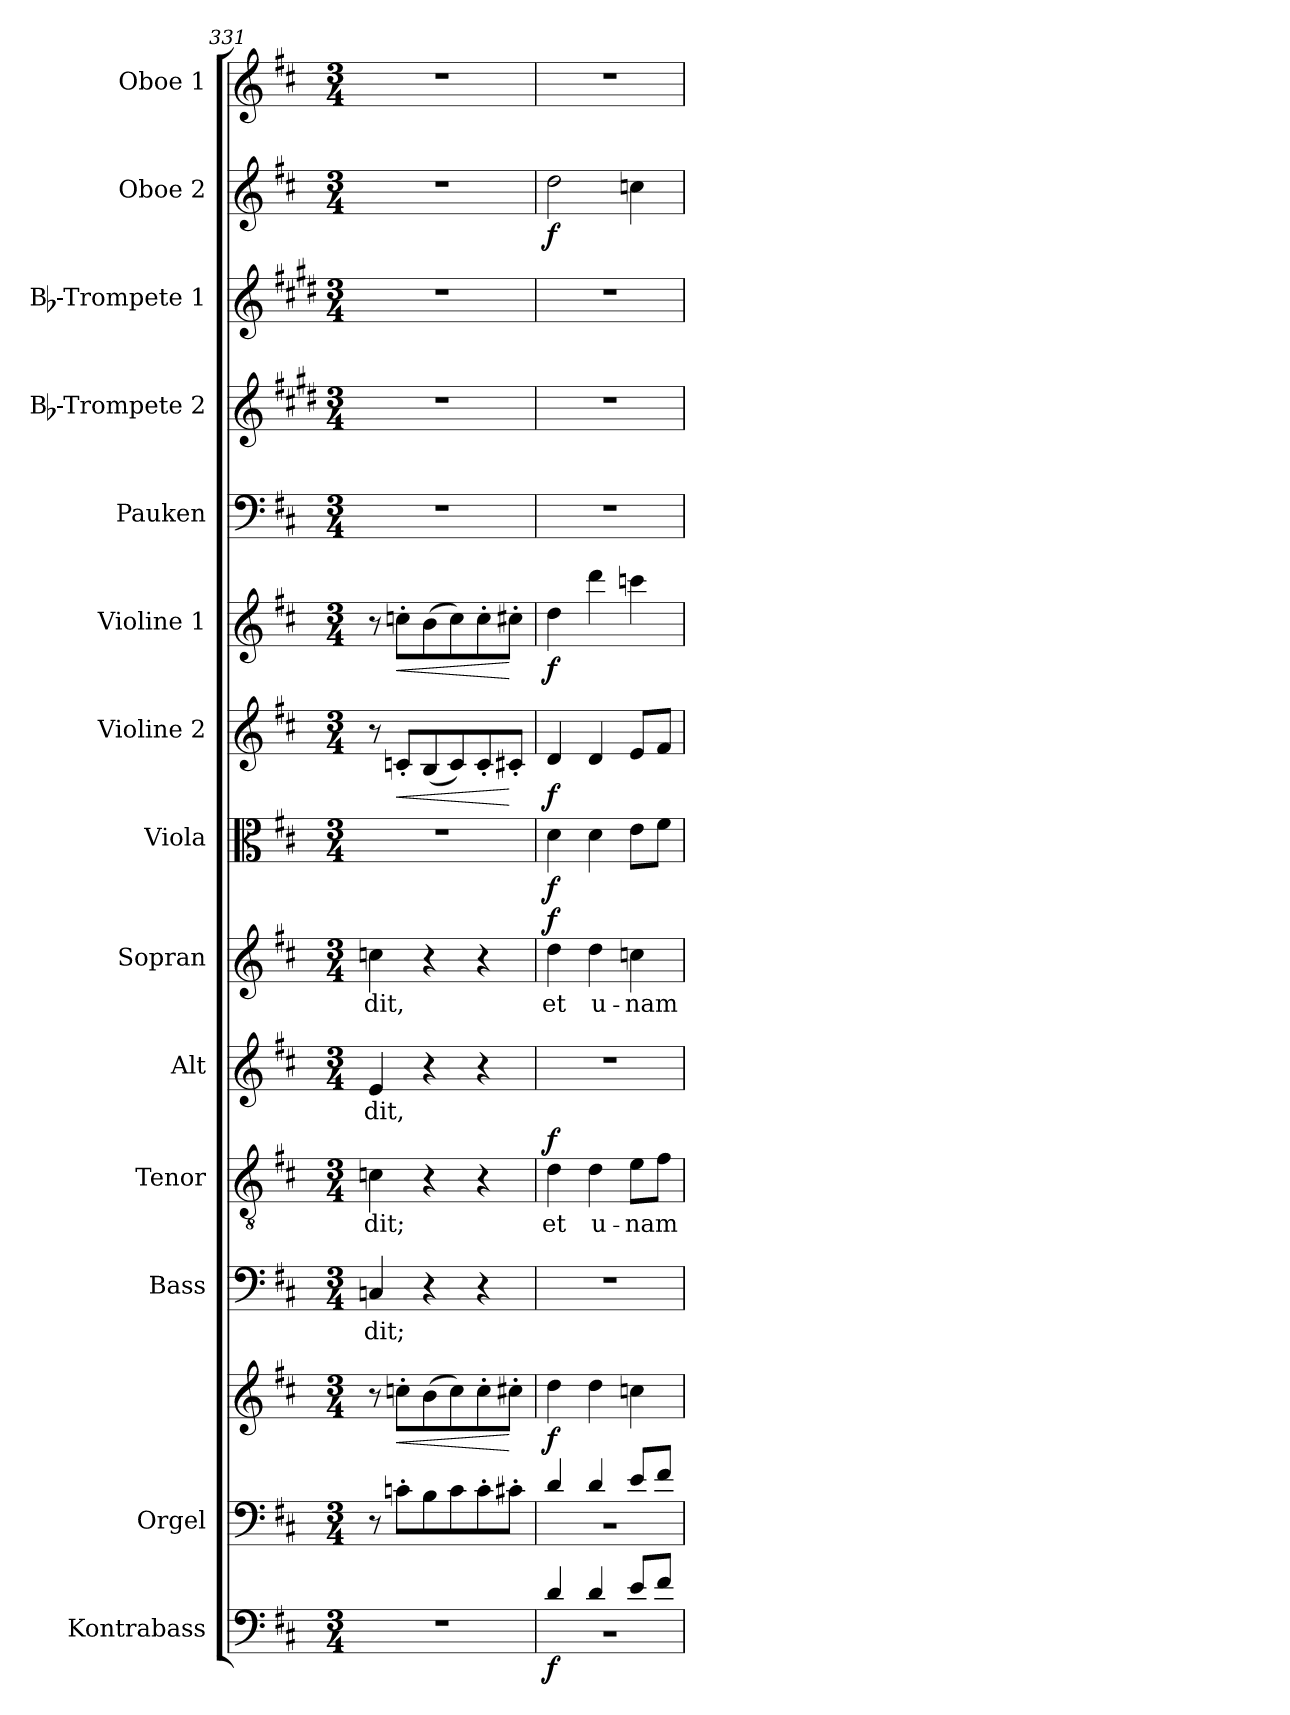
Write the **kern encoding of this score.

**kern	**dynam	**kern	**kern	**dynam	**kern	**text	**kern	**text	**dynam	**kern	**text	**kern	**text	**dynam	**kern	**dynam	**kern	**dynam	**kern	**dynam	**kern	**kern	**kern	**kern	**dynam	**kern
*part14	*part14	*part13	*part13	*part13	*part12	*part12	*part11	*part11	*part11	*part10	*part10	*part9	*part9	*part9	*part8	*part8	*part7	*part7	*part6	*part6	*part5	*part4	*part3	*part2	*part2	*part1
*staff15	*staff15	*staff14	*staff13	*staff13/14	*staff12	*staff12	*staff11	*staff11	*staff11	*staff10	*staff10	*staff9	*staff9	*staff9	*staff8	*staff8	*staff7	*staff7	*staff6	*staff6	*staff5	*staff4	*staff3	*staff2	*staff2	*staff1
*I"Kontrabass	*	*I"Orgel	*	*	*I"Bass	*	*I"Tenor	*	*	*I"Alt	*	*I"Sopran	*	*	*I"Viola	*	*I"Violine 2	*	*I"Violine 1	*	*I"Pauken	*I"Bb-Trompete 2	*I"Bb-Trompete 1	*I"Oboe 2	*	*I"Oboe 1
*I'Kb.	*	*I'Org.	*	*	*I'B.	*	*I'T.	*	*	*I'A.	*	*I'S.	*	*	*I'Vla.	*	*I'Vl. 2	*	*I'Vl. 1	*	*I'Pk.	*I'Bb Trp. 2	*I'Bb Trp. 1	*I'Ob. 2	*	*I'Ob. 1
*clefF4	*	*clefF4	*clefG2	*	*clefF4	*	*clefGv2	*	*	*clefG2	*	*clefG2	*	*	*clefC3	*	*clefG2	*	*clefG2	*	*clefF4	*clefG2	*clefG2	*clefG2	*	*clefG2
*ITrd7c12	*	*	*	*	*	*	*	*	*	*	*	*	*	*	*	*	*	*	*	*	*	*ITrd1c2	*ITrd1c2	*	*	*
*k[f#c#]	*	*k[f#c#]	*k[f#c#]	*	*k[f#c#]	*	*k[f#c#]	*	*	*k[f#c#]	*	*k[f#c#]	*	*	*k[f#c#]	*	*k[f#c#]	*	*k[f#c#]	*	*k[f#c#]	*k[f#c#]	*k[f#c#]	*k[f#c#]	*	*k[f#c#]
*D:	*	*D:	*D:	*	*D:	*	*D:	*	*	*D:	*	*D:	*	*	*D:	*	*D:	*	*D:	*	*D:	*D:	*D:	*D:	*	*D:
*M3/4	*	*M3/4	*M3/4	*	*M3/4	*	*M3/4	*	*	*M3/4	*	*M3/4	*	*	*M3/4	*	*M3/4	*	*M3/4	*	*M3/4	*M3/4	*M3/4	*M3/4	*	*M3/4
=331	=331	=331	=331	=331	=331	=331	=331	=331	=331	=331	=331	=331	=331	=331	=331	=331	=331	=331	=331	=331	=331	=331	=331	=331	=331	=331
!	!	!	!	!	!	!LO:LY:b	!	!LO:LY:b	!	!	!LO:LY:b	!	!LO:LY:b	!	!	!	!	!	!	!	!	!	!	!	!	!
2.r	.	8r	8r	.	4Cn/	-dit;	4cn\	-dit;	.	4e/	-dit,	4ccn\	-dit,	.	2.r	.	8r	.	8r	.	2.r	2.r	2.r	2.r	.	2.r
!	!	!	!	!LO:HP:b	!	!	!	!	!	!	!	!	!	!	!	!	!	!LO:HP:b	!	!LO:HP:b	!	!	!	!	!	!
.	.	8cn'>\L	8ccn'>\L	<	.	.	.	.	.	.	.	.	.	.	.	.	8cn'</L	<	8ccn'>\L	<	.	.	.	.	.	.
.	.	8B\	(>8b\	.	4r	.	4r	.	.	4r	.	4r	.	.	.	.	(<8B/	.	(>8b\	.	.	.	.	.	.	.
.	.	8c\	8cc\)	.	.	.	.	.	.	.	.	.	.	.	.	.	8c/)	.	8cc\)	.	.	.	.	.	.	.
.	.	8c'>\	8cc'>\	.	4r	.	4r	.	.	4r	.	4r	.	.	.	.	8c'</	.	8cc'>\	.	.	.	.	.	.	.
.	.	8c#X'>\J	8cc#X'>\J	[	.	.	.	.	.	.	.	.	.	.	.	.	8c#X'</J	[	8cc#X'>\J	[	.	.	.	.	.	.
=332	=332	=332	=332	=332	=332	=332	=332	=332	=332	=332	=332	=332	=332	=332	=332	=332	=332	=332	=332	=332	=332	=332	=332	=332	=332	=332
*^	*	*^	*	*	*	*	*	*	*	*	*	*	*	*	*	*	*	*	*	*	*	*	*	*	*	*
!	!LO:N:vis=1	!LO:DY:b	!	!LO:N:vis=1	!	!LO:DY:b	!	!	!	!LO:LY:b	!LO:DY:a	!	!	!	!LO:LY:b	!LO:DY:a	!	!LO:DY:b	!	!LO:DY:b	!	!LO:DY:b	!	!	!	!	!LO:DY:b	!
4D/	2.r	f	4d/	2.r	4dd\	f	2.r	.	4d\	et	f	2.r	.	4dd\	et	f	4d\	f	4d/	f	4dd\	f	2.r	2.r	2.r	2dd\	f	2.r
!	!	!	!	!	!	!	!	!	!	!LO:LY:b	!	!	!	!	!LO:LY:b	!	!	!	!	!	!	!	!	!	!	!	!	!
4D/	.	.	4d/	.	4dd\	.	.	.	4d\	u-	.	.	.	4dd\	u-	.	4d\	.	4d/	.	4ddd\	.	.	.	.	.	.	.
!	!	!	!	!	!	!	!	!	!	!LO:LY:b	!	!	!	!	!LO:LY:b	!	!	!	!	!	!	!	!	!	!	!	!	!
8E/L	.	.	8e/L	.	4ccn\	.	.	.	8e\L	-nam	.	.	.	4ccn\	-nam	.	8e\L	.	8e/L	.	4cccn\	.	.	.	.	4ccn\	.	.
8F#/J	.	.	8f#/J	.	.	.	.	.	8f#\J	.	.	.	.	.	.	.	8f#\J	.	8f#/J	.	.	.	.	.	.	.	.	.
*v	*v	*	*	*	*	*	*	*	*	*	*	*	*	*	*	*	*	*	*	*	*	*	*	*	*	*	*	*
*	*	*v	*v	*	*	*	*	*	*	*	*	*	*	*	*	*	*	*	*	*	*	*	*	*	*	*	*
=	=	=	=	=	=	=	=	=	=	=	=	=	=	=	=	=	=	=	=	=	=	=	=	=	=	=
*-	*-	*-	*-	*-	*-	*-	*-	*-	*-	*-	*-	*-	*-	*-	*-	*-	*-	*-	*-	*-	*-	*-	*-	*-	*-	*-
